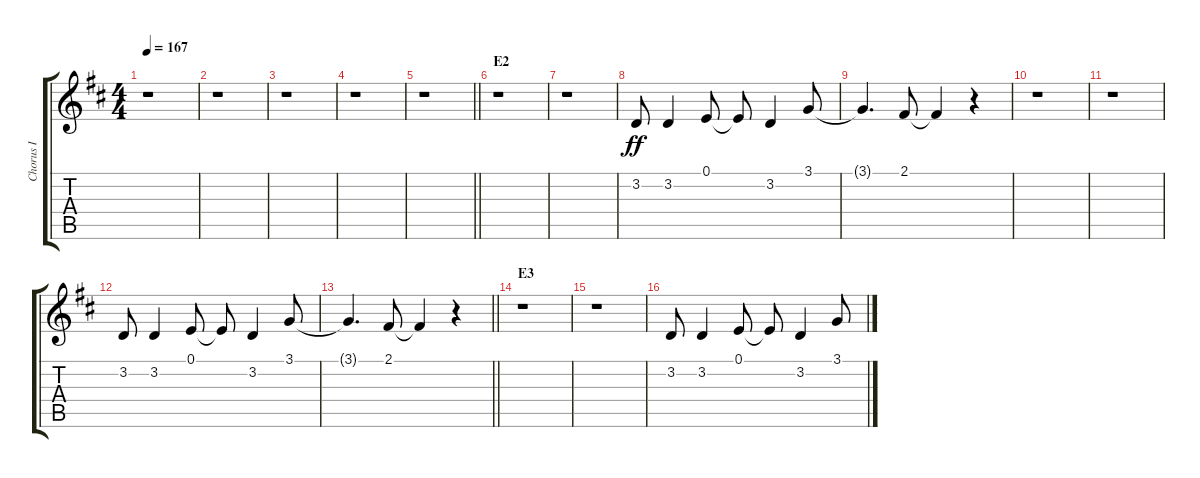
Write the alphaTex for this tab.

\track ("Chorus I" "Chorus I") {instrument voiceoohs}
\staff {score tabs}
\tuning (E4 B3 G3 D3 A2 E2) {hide}
\ts (4 4)
\tempo 167
\clef g2
\ks d
r.1{dy ff} |
r.1 |
r.1 |
r.1 |
\barLineRight lightlight
r.1 |
\section ("" "E2")
r.1 |
r.1 |
3.2.8 3.2.4 0.1.8 0.1{t}.8 3.2.4 3.1.8 |
3.1{t}.4{d} 2.1.8 2.1{t}.4 r.4 |
r.1 |
r.1 |
3.2.8 3.2.4 0.1.8 0.1{t}.8 3.2.4 3.1.8 |
\barLineRight lightlight
3.1{t}.4{d} 2.1.8 2.1{t}.4 r.4 |
\section ("" "E3")
r.1 |
r.1 |
3.2.8 3.2.4 0.1.8 0.1{t}.8 3.2.4 3.1.8
